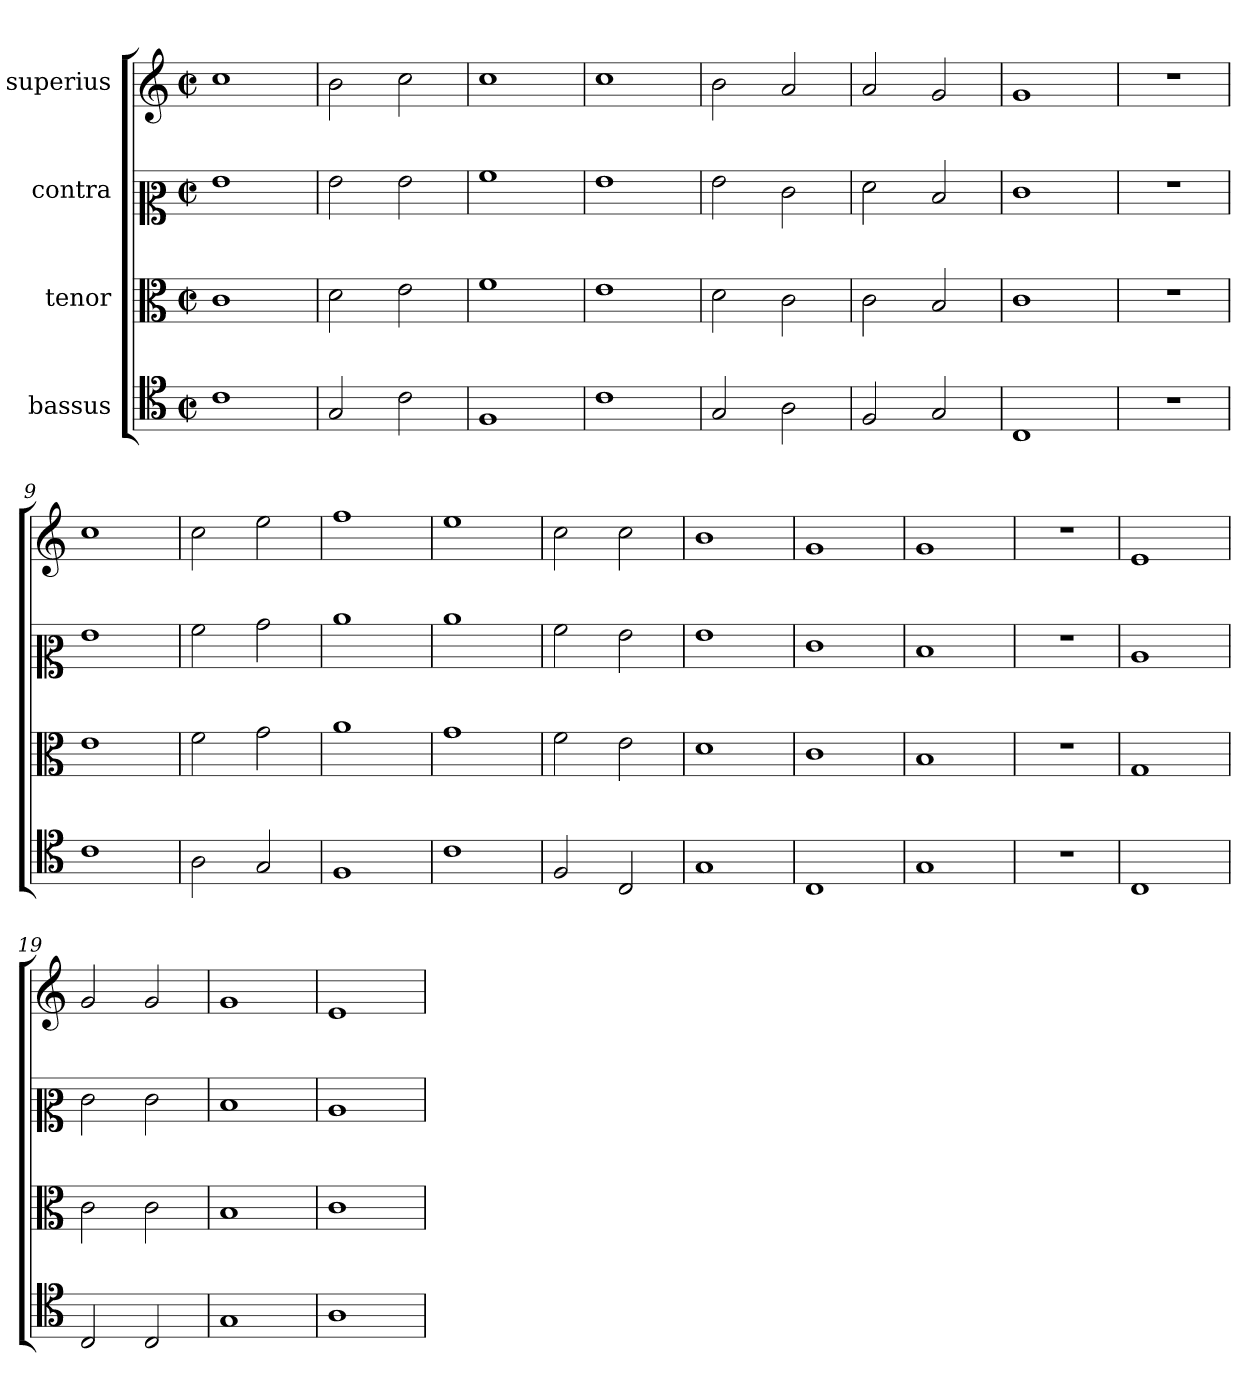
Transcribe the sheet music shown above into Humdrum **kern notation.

**kern	**kern	**kern	**kern
*part4	*part3	*part2	*part1
*staff4	*staff3	*staff2	*staff1
*I"bassus	*I"tenor	*I"contra	*I"superius
*clefC4	*clefC3	*clefC2	*clefG2
*M2/2	*M2/2	*M2/2	*M2/2
*met(c|)	*met(c|)	*met(c|)	*met(c|)
=1	=1	=1	=1
1c	1c	1g	1cc
=2	=2	=2	=2
2G	2d	2g	2b
2c	2e	2g	2cc
=3	=3	=3	=3
1F	1f	1a	1cc
=4	=4	=4	=4
1c	1e	1g	1cc
=5	=5	=5	=5
2G	2d	2g	2b
2A	2c	2e	2a
=6	=6	=6	=6
2F	2c	2f	2a
2G	2B	2d	2g
=7	=7	=7	=7
1C	1c	1e	1g
=8	=8	=8	=8
1r	1r	1r	1r
=9	=9	=9	=9
1c	1e	1g	1cc
=10	=10	=10	=10
2A	2f	2a	2cc
2G	2g	2b	2ee
=11	=11	=11	=11
1F	1a	1cc	1ff
=12	=12	=12	=12
1c	1g	1cc	1ee
=13	=13	=13	=13
2F	2f	2a	2cc
2C	2e	2g	2cc
=14	=14	=14	=14
1G	1d	1g	1b
=15	=15	=15	=15
1C	1c	1e	1g
=16	=16	=16	=16
1G	1B	1d	1g
=17	=17	=17	=17
1r	1r	1r	1r
=18	=18	=18	=18
1C	1G	1c	1e
=19	=19	=19	=19
2C	2c	2e	2g
2C	2c	2e	2g
=20	=20	=20	=20
1G	1B	1d	1g
=21	=21	=21	=21
1A	1c	1c	1e
=	=	=	=
*-	*-	*-	*-
